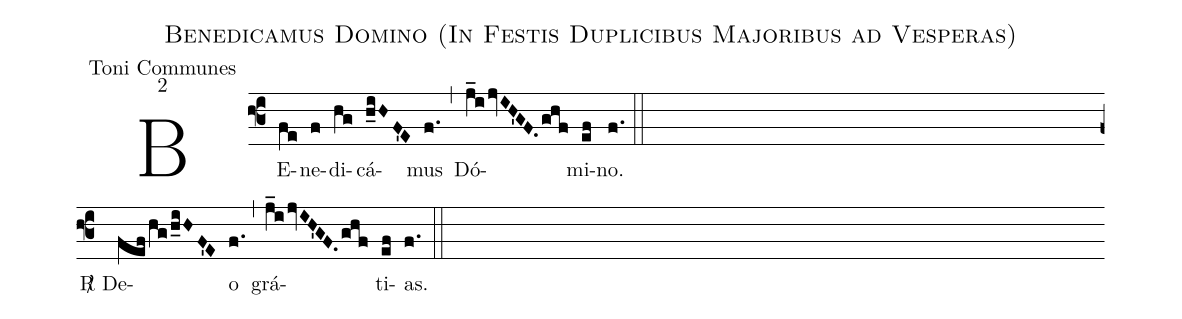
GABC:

name:Benedicamus Domino (In Festis Duplicibus Majoribus ad Vesperas);
office-part:Toni Communes;
mode:2;
%%
(f3)BE(fe)ne(f)di(hg)cá(h_iHF'E)mus(f.) (,) Dó(j_ijvIH'GF.ghf)mi(ef)no.(f.) (::Z) <sp>R/</sp> De(fefhg/h_iHF'E)o(f.) (,) grá(j_ijvIH'GF.ghf)ti(ef)as.(f.) (::)
